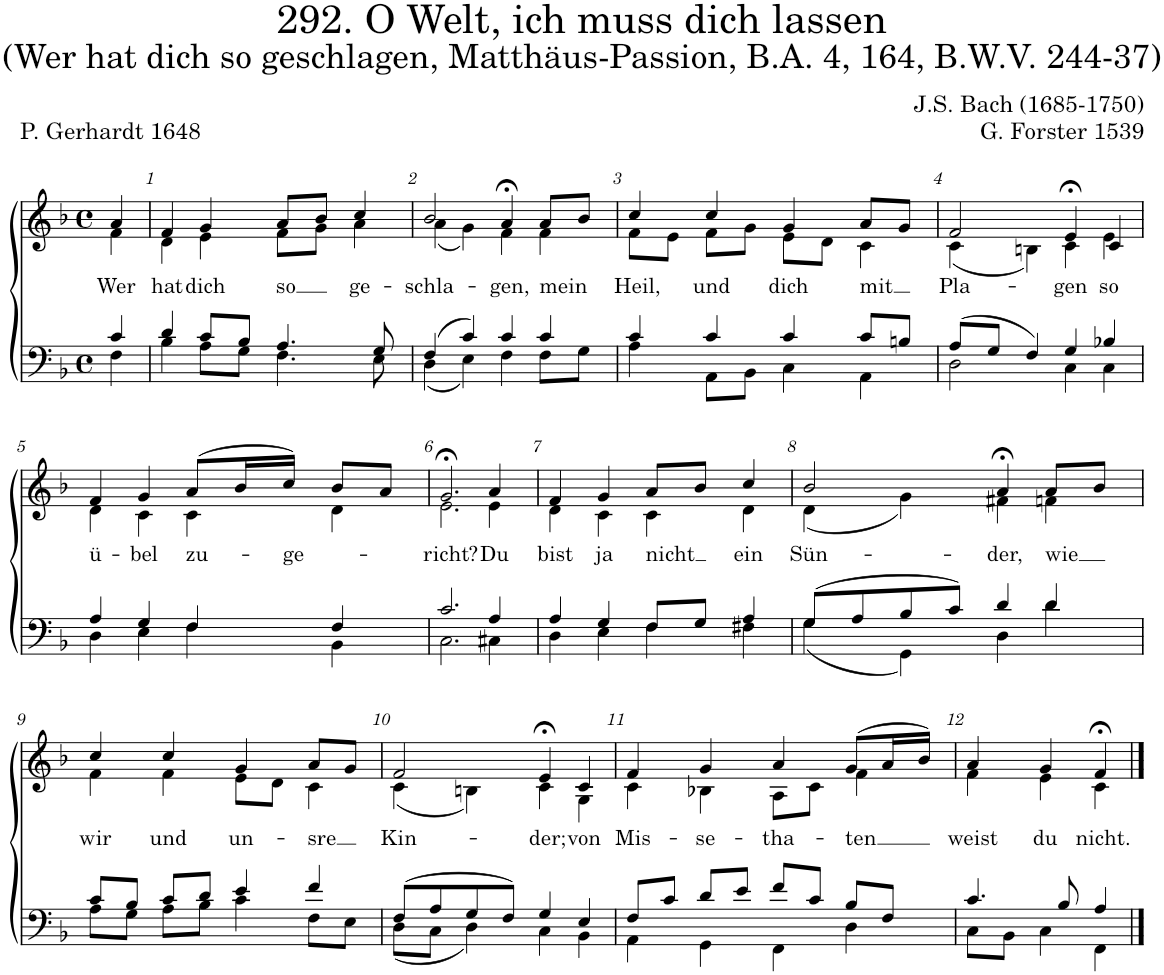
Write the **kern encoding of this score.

**kern	**kern	**text
*part2	*part1	*part1
*staff2	*staff1	*staff1
*I"Tenor/Bass	*I"Soprano/Alto	*
*clefF4	*clefG2	*
*k[b-]	*k[b-]	*
*M4/4	*M4/4	*
*met(c)	*met(c)	*
=	=	=
*^	*	*
!	!	!	!LO:LY:b
*	*	*^	*
4c/	4F\	4a;</	4f\	Wer
=1	=1	=1	=1	=1
!	!	!	!	!LO:LY:b
4d/	4B-\	4f/	4d\	hat
!	!	!	!	!LO:LY:b
8c/L	8A\L	4g/	4e\	dich
8B-/J	8G\J	.	.	.
!	!	!	!	!LO:LY:b
4.A/	4.F\	8a/L	8f\L	so
.	.	8b-/J	8g\J	.
!	!	!	!	!LO:LY:b
.	.	4cc/	4a\	ge-
8G/	8E\	.	.	.
=2	=2	=2	=2	=2
!	!	!	!	!LO:LY:b
(4F/	(4D\	2b-/	(4a\	-schla-
4c/)	4E\)	.	4g\)	.
!	!	!	!	!LO:LY:b
4c/	4F\	4a;<,/	4f\	-gen,
!	!	!	!	!LO:LY:b
4c/	8F\L	8a/L	4f\	mein
.	8G\J	8b-/J	.	.
=3	=3	=3	=3	=3
!	!	!	!	!LO:LY:b
4c/	4A\	4cc/	8f\L	Heil,
.	.	.	8e\J	.
!	!	!	!	!LO:LY:b
4c/	8AA\L	4cc/	8f\L	und
.	8BB-\J	.	8g\J	.
!	!	!	!	!LO:LY:b
4c/	4C\	4g/	8e\L	dich
.	.	.	8d\J	.
!	!	!	!	!LO:LY:b
8c/L	4AA\	8a/L	4c\	mit
8Bn/J	.	8g/J	.	.
=4	=4	=4	=4	=4
!	!	!	!	!LO:LY:b
(8A/L	2D\	2f/	(4c\	Pla-
8G/J	.	.	.	.
4F/)	.	.	4Bn\)	.
!	!	!	!	!LO:LY:b
4G/	4C\	4e;<,/	4c\	gen
!	!	!	!	!LO:LY:b
4B-X/	4C\	4c/	4e\	so
!!LO:LB:g=z	!!
=5	=5	=5	=5	=5
!	!	!	!	!LO:LY:b
4A/	4D\	4f/	4d\	ü-
!	!	!	!	!LO:LY:b
4G/	4E\	4g/	4c\	-bel
!	!	!	!	!LO:LY:b
4F/	4F\	(8a/L	4c\	zu-
.	.	16b-/L	.	.
!	!	!	!	!LO:LY:b
.	.	16cc/JJ)	.	-ge-
4F/	4BB-\	8b-/L	4d\	.
.	.	8a/J	.	.
=6	=6	=6	=6	=6
!	!	!	!	!LO:LY:b
2.c/	2.C\	2.g;<,/	2.e\	-richt?
!	!	!	!	!LO:LY:b
4A/	4C#X\	4a/	4e\	Du
=7	=7	=7	=7	=7
!	!	!	!	!LO:LY:b
4A/	4D\	4f;</	4d\	bist
!	!	!	!	!LO:LY:b
4G/	4E\	4g/	4c\	ja
!	!	!	!	!LO:LY:b
8F/L	4F\	8a/L	4c\	nicht
8G/J	.	8b-/J	.	.
!	!	!	!	!LO:LY:b
4A/	4F#X\	4cc/	4d\	ein
=8	=8	=8	=8	=8
!	!	!	!	!LO:LY:b
(8G/L	(4G\	2b-/	(4d\	Sün-
8A/	.	.	.	.
8B-/	4GG\)	.	4g\)	.
8c/J)	.	.	.	.
!	!	!	!	!LO:LY:b
4d/	4D\	4a;<,/	4f#X\	der,
!	!	!	!	!LO:LY:b
4d/	4d\	8a/L	4fn\	wie
.	.	8b-/J	.	.
!!LO:LB:g=z	!!
=9	=9	=9	=9	=9
!	!	!	!	!LO:LY:b
8c/L	8A\L	4cc/	4f\	wir
8B-/J	8G\J	.	.	.
!	!	!	!	!LO:LY:b
8c/L	8A\L	4cc/	4f\	und
8d/J	8B-\J	.	.	.
!	!	!	!	!LO:LY:b
4e/	4c\	4g;</	8e\L	un-
.	.	.	8d\J	.
!	!	!	!	!LO:LY:b
4f/	8F\L	8a/L	4c\	-sre
.	8E\J	8g/J	.	.
=10	=10	=10	=10	=10
!	!	!	!	!LO:LY:b
(8F/L	(8D\L	2f/	(4c\	Kin-
8A/	8C\J	.	.	.
8G/	4D\)	.	4Bn\)	.
8F/J)	.	.	.	.
!	!	!	!	!LO:LY:b
4G/	4C\	4e;<,/	4c\	-der;
!	!	!	!	!LO:LY:b
4E/	4BB-\	4c/	4G\	von
=11	=11	=11	=11	=11
!	!	!	!	!LO:LY:b
8F/L	4AA\	4f/	4c\	Mis-
8c/J	.	.	.	.
!	!	!	!	!LO:LY:b
8d/L	4GG\	4g/	4B-X\	-se-
8e/J	.	.	.	.
!	!	!	!	!LO:LY:b
8f/L	4FF\	4a/	8A\L	-tha-
8c/J	.	.	8c\J	.
!	!	!	!	!LO:LY:b
8B-/L	4D\	(8g/L	4f\	-ten
8F/J	.	16a/L	.	.
.	.	16b-/JJ)	.	.
=12	=12	=12	=12	=12
!	!	!	!	!LO:LY:b
4.c/	8C\L	4a;</	4f\	weist
.	8BB-\J	.	.	.
!	!	!	!	!LO:LY:b
.	4C\	4g/	4e\	du
8B-/	.	.	.	.
!	!	!	!	!LO:LY:b
4A/	4FF\	4f;</	4c\	nicht.
*v	*v	*	*	*
*	*v	*v	*
==	==	==
*-	*-	*-
